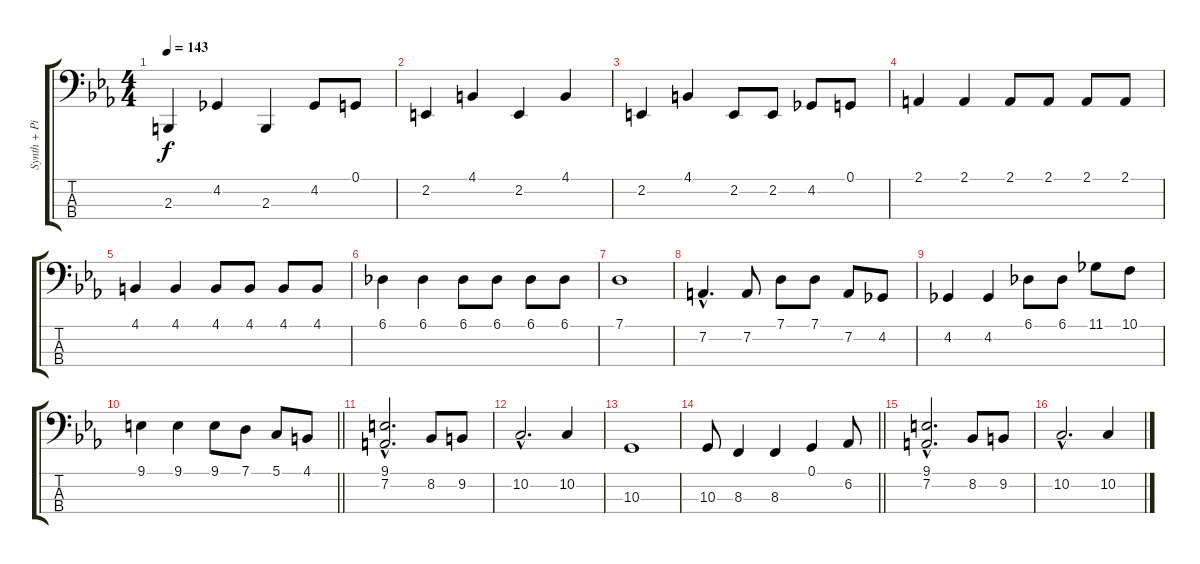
\track ("Synth + Piano LH - Elton John" "Synth + Pi") {instrument acousticgrandpiano}
\staff {score tabs}
\tuning (G2 D2 A1 E1) {hide}
\ts (4 4)
\tempo 143
\clef f4
\ks cminor
2.3.4{dy f} 4.2.4 2.3.4 4.2.8 0.1.8 |
2.2.4 4.1.4 2.2.4 4.1.4 |
2.2.4 4.1.4 2.2.8 2.2.8 4.2.8 0.1.8 |
2.1.4 2.1.4 2.1.8 2.1.8 2.1.8 2.1.8 |
4.1.4 4.1.4 4.1.8 4.1.8 4.1.8 4.1.8 |
6.1.4 6.1.4 6.1.8 6.1.8 6.1.8 6.1.8 |
7.1.1 |
7.2{hac}.4{d} 7.2.8 7.1.8 7.1.8 7.2.8 4.2.8 |
4.2.4 4.2.4 6.1.8 6.1.8 11.1.8 10.1.8 |
\barLineRight lightlight
9.1.4 9.1.4 9.1.8 7.1.8 5.1.8 4.1.8 |
(9.1{hac} 7.2{hac}).2{d} 8.2.8 9.2.8 |
10.2{hac}.2{d} 10.2.4 |
10.3.1 |
\barLineRight lightlight
10.3.8 8.3.4 8.3.4 0.1.4 6.2.8 |
(9.1{hac} 7.2{hac}).2{d} 8.2.8 9.2.8 |
10.2{hac}.2{d} 10.2.4
